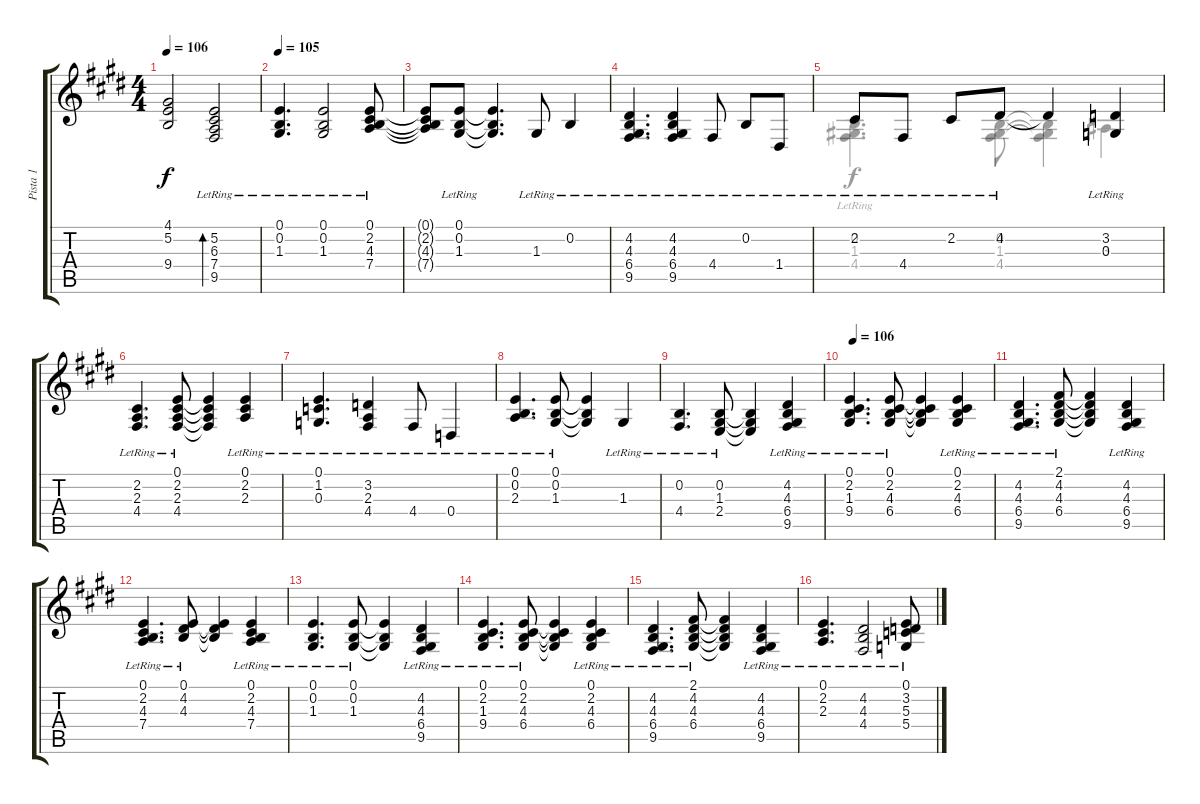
\track ("Pista 1" "Pista 1") {instrument acousticgrandpiano}
\staff {score tabs}
\tuning (E4 B3 G3 D3 A2 E2) {hide}
\voice
\ts (4 4)
\tempo 106
\clef g2
\ks e
(4.1{t} 5.2{t} 9.4{t}).2{dy f} (5.2{lr} 6.3{lr} 7.4{lr} 9.5).2{bd 240} |
\tempo 105
(0.1{lr} 0.2{lr} 1.3{lr}).4{d} (0.1{lr} 0.2{lr} 1.3{lr}).2 (0.1{lr} 2.2{lr} 4.3{lr} 7.4{lr}).8 |
(0.1{t} 2.2{t} 4.3{t} 7.4{t}).8 (0.1{lr} 0.2{lr} 1.3{lr}).8 (0.1{t} 0.2{t} 1.3{t}).4{d} 1.3{lr}.8 0.2{lr}.4 |
(4.2{lr} 4.3{lr} 6.4{lr} 9.5{lr}).4{d} (4.2{lr} 4.3{lr} 6.4{lr} 9.5{lr}).4 4.4{lr}.8{volume 8} 0.2{lr}.8 1.4{lr}.8 |
2.2{lr}.8 4.4{lr}.8 2.2{lr}.8 4.2{lr}.8 4.2{t}.4 (3.2{lr} 0.3).4 |
(2.2{lr} 2.3{lr} 4.4{lr}).4{d} (0.1{lr} 2.2{lr} 2.3{lr} 4.4{lr}).8 (0.1{t} 2.2{t} 2.3{t} 4.4{t}).4 (0.1{lr} 2.2{lr} 2.3{lr}).4 |
(0.1{lr} 1.2{lr} 0.3{lr}).4{d} (3.2{lr} 2.3{lr} 4.4{lr}).4 4.4{lr}.8 0.4{lr}.4 |
(0.1{lr} 0.2{lr} 2.3).4{d} (0.1{lr} 0.2{lr} 1.3{lr}).8 (0.1{t} 0.2{t} 1.3{t}).4 1.3{lr}.4 |
(0.2{lr} 4.4{lr}).4{d} (0.2{lr} 1.3{lr} 2.4{lr}).8 (0.2{t} 1.3{t} 2.4{t}).4 (4.2{lr} 4.3{lr} 6.4{lr} 9.5{lr}).4 |
\tempo 106
(0.1{lr} 2.2{lr} 1.3{lr} 9.4).4{d} (0.1{lr} 2.2 4.3 6.4).8 (0.1{t} 2.2{t} 4.3{t} 6.4{t}).4 (0.1{lr} 2.2{lr} 4.3 6.4{lr}).4 |
(4.2{lr} 4.3{lr} 6.4{lr} 9.5{lr}).4{d} (2.1{lr} 4.2 4.3 6.4).8 (2.1{t} 4.2{t} 4.3{t} 6.4{t}).4 (4.2{lr} 4.3{lr} 6.4{lr} 9.5{lr}).4 |
(0.1{lr} 2.2{lr} 4.3{lr} 7.4{lr}).4{d} (0.1{lr} 4.2 4.3).8 (0.1{t} 4.2{t} 4.3{t}).4 (0.1 2.2{lr} 4.3{lr} 7.4{lr}).4 |
(0.1{lr} 0.2{lr} 1.3{lr}).4{d} (0.1{lr} 0.2 1.3).8 (0.1{t} 0.2{t} 1.3{t}).4 (4.2{lr} 4.3{lr} 6.4{lr} 9.5{lr}).4 |
(0.1{lr} 2.2{lr} 1.3{lr} 9.4).4{d} (0.1{lr} 2.2 4.3 6.4).8 (0.1{t} 2.2{t} 4.3{t} 6.4{t}).4 (0.1{lr} 2.2{lr} 4.3 6.4{lr}).4 |
(4.2{lr} 4.3{lr} 6.4{lr} 9.5{lr}).4{d} (2.1{lr} 4.2 4.3 6.4).8 (2.1{t} 4.2{t} 4.3{t} 6.4{t}).4 (4.2{lr} 4.3{lr} 6.4{lr} 9.5{lr}).4 |
(0.1{lr} 2.2{lr} 2.3{lr}).4{d} (4.2{lr} 4.3{lr} 4.4{lr}).2 (0.1{lr} 3.2{lr} 5.3{lr} 5.4{lr}).8
\voice
\clef g2
\ottava regular
\simile none
\ks e
|
|
|
|
(0.2 1.3 4.4{lr}).4{d} (0.2 1.3 4.4).8 (0.2{t} 1.3{t} 4.4{t}).4 3.3.4 |
|
|
|
|
|
|
|
|
|
|
